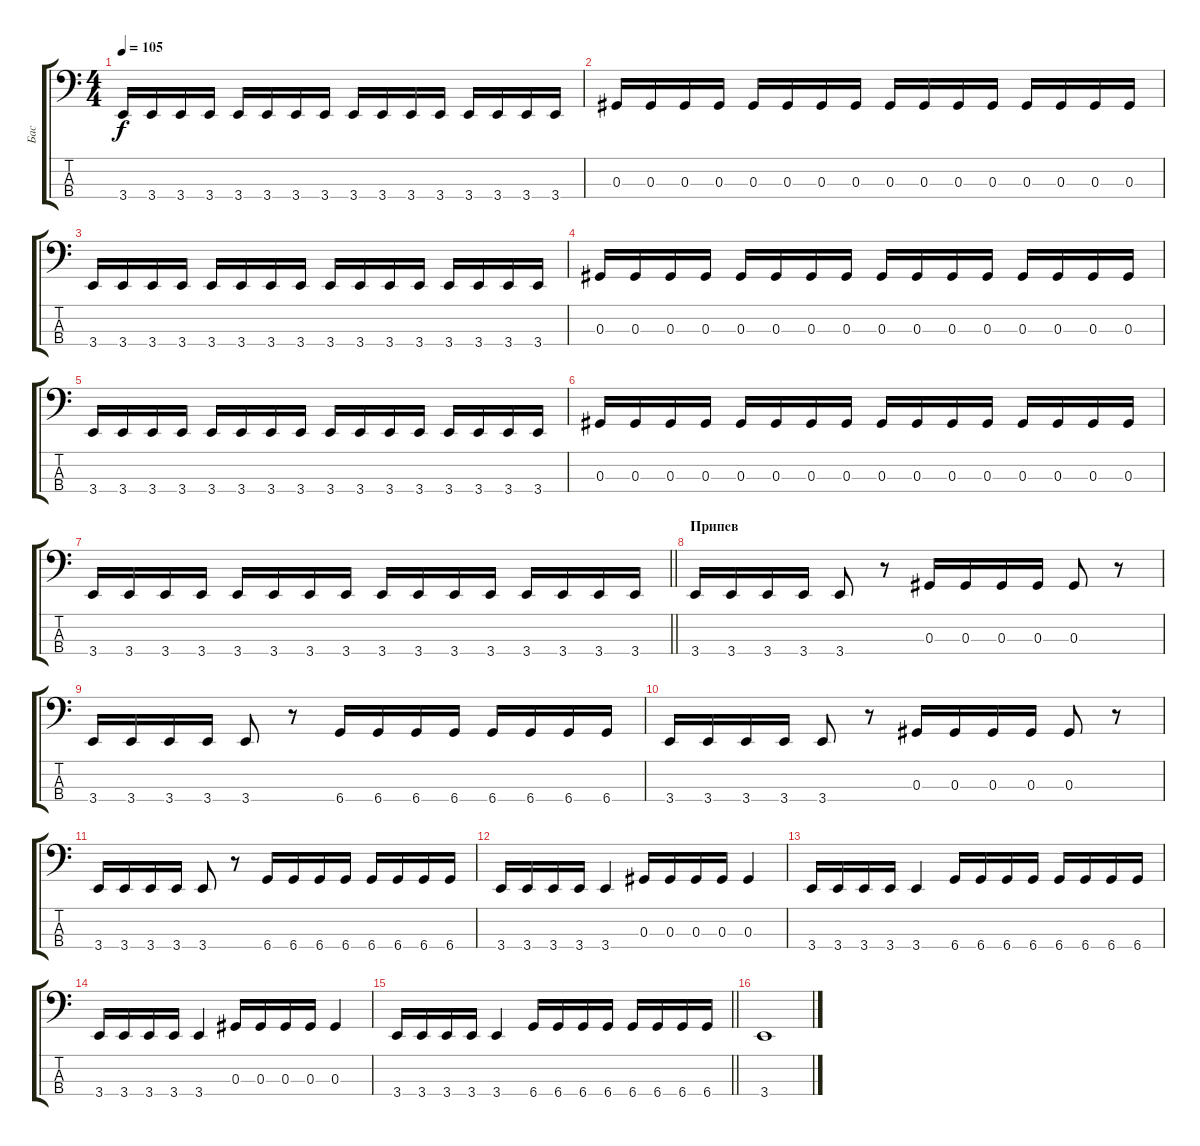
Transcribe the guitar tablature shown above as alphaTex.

\track ("Бас" "Бас") {instrument electricbassfinger}
\staff {score tabs}
\tuning (Gb2 Db2 Ab1 Db1) {hide}
\ts (4 4)
\tempo 105
\clef f4
\ks c
3.4.16{dy f} 3.4.16 3.4.16 3.4.16 3.4.16 3.4.16 3.4.16 3.4.16 3.4.16 3.4.16 3.4.16 3.4.16 3.4.16 3.4.16 3.4.16 3.4.16 |
0.3.16 0.3.16 0.3.16 0.3.16 0.3.16 0.3.16 0.3.16 0.3.16 0.3.16 0.3.16 0.3.16 0.3.16 0.3.16 0.3.16 0.3.16 0.3.16 |
3.4.16 3.4.16 3.4.16 3.4.16 3.4.16 3.4.16 3.4.16 3.4.16 3.4.16 3.4.16 3.4.16 3.4.16 3.4.16 3.4.16 3.4.16 3.4.16 |
0.3.16 0.3.16 0.3.16 0.3.16 0.3.16 0.3.16 0.3.16 0.3.16 0.3.16 0.3.16 0.3.16 0.3.16 0.3.16 0.3.16 0.3.16 0.3.16 |
3.4.16 3.4.16 3.4.16 3.4.16 3.4.16 3.4.16 3.4.16 3.4.16 3.4.16 3.4.16 3.4.16 3.4.16 3.4.16 3.4.16 3.4.16 3.4.16 |
0.3.16 0.3.16 0.3.16 0.3.16 0.3.16 0.3.16 0.3.16 0.3.16 0.3.16 0.3.16 0.3.16 0.3.16 0.3.16 0.3.16 0.3.16 0.3.16 |
\barLineRight lightlight
3.4.16 3.4.16 3.4.16 3.4.16 3.4.16 3.4.16 3.4.16 3.4.16 3.4.16 3.4.16 3.4.16 3.4.16 3.4.16 3.4.16 3.4.16 3.4.16 |
\section ("" "Припев")
3.4.16 3.4.16 3.4.16 3.4.16 3.4.8 r.8 0.3.16 0.3.16 0.3.16 0.3.16 0.3.8 r.8 |
3.4.16 3.4.16 3.4.16 3.4.16 3.4.8 r.8 6.4.16 6.4.16 6.4.16 6.4.16 6.4.16 6.4.16 6.4.16 6.4.16 |
3.4.16 3.4.16 3.4.16 3.4.16 3.4.8 r.8 0.3.16 0.3.16 0.3.16 0.3.16 0.3.8 r.8 |
3.4.16 3.4.16 3.4.16 3.4.16 3.4.8 r.8 6.4.16 6.4.16 6.4.16 6.4.16 6.4.16 6.4.16 6.4.16 6.4.16 |
3.4.16 3.4.16 3.4.16 3.4.16 3.4.4 0.3.16 0.3.16 0.3.16 0.3.16 0.3.4 |
3.4.16 3.4.16 3.4.16 3.4.16 3.4.4 6.4.16 6.4.16 6.4.16 6.4.16 6.4.16 6.4.16 6.4.16 6.4.16 |
3.4.16 3.4.16 3.4.16 3.4.16 3.4.4 0.3.16 0.3.16 0.3.16 0.3.16 0.3.4 |
\barLineRight lightlight
3.4.16 3.4.16 3.4.16 3.4.16 3.4.4 6.4.16 6.4.16 6.4.16 6.4.16 6.4.16 6.4.16 6.4.16 6.4.16 |
3.4.1
